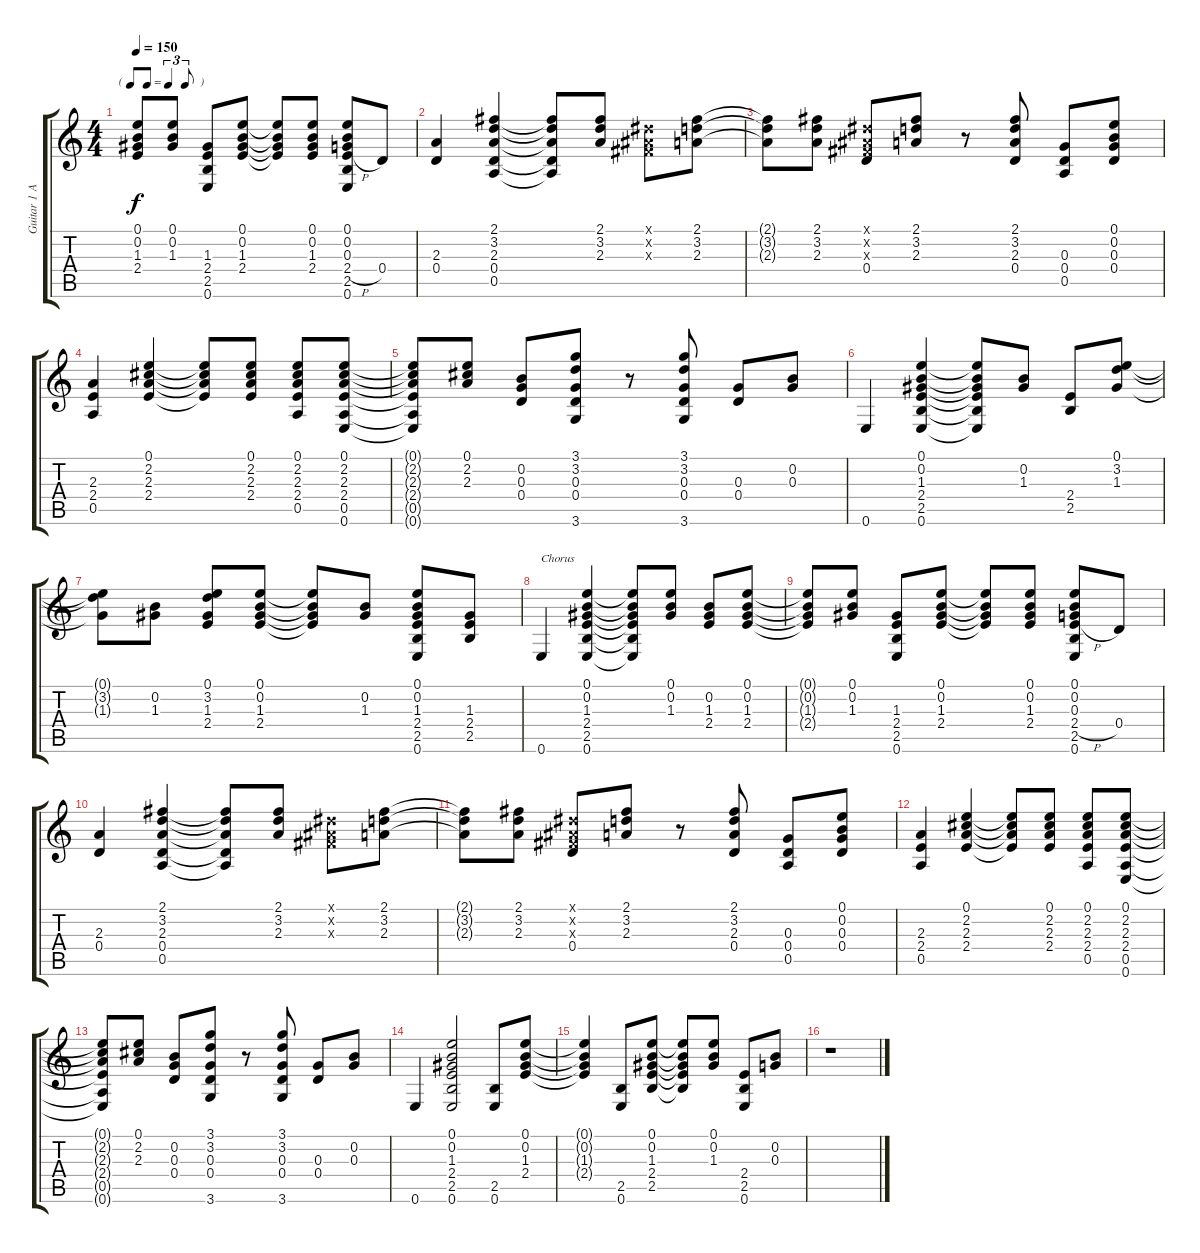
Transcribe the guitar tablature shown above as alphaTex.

\track ("Guitar 1 Ac" "Guitar 1 A") {instrument acousticguitarsteel}
\staff {score tabs}
\tuning (E4 B3 G3 D3 A2 E2) {hide}
\ts (4 4)
\tf triplet8th
\tempo 150
\clef g2
\ks c
(0.1{t} 0.2{t} 1.3{t} 2.4{t}).8{dy f} (0.1 0.2 1.3).8 (1.3 2.4 2.5 0.6).8 (0.1 0.2 1.3 2.4).8 (0.1{t} 0.2{t} 1.3{t} 2.4{t}).8 (0.1 0.2 1.3 2.4).8 (0.1 0.2 0.3 2.4{h} 2.5 0.6).8 0.4.8 |
(2.3 0.4).4 (2.1 3.2 2.3 0.4 0.5).4 (2.1{t} 3.2{t} 2.3{t} 0.4{t} 0.5{t}).8 (2.1 3.2 2.3).8 (-1.1{x} -1.2{x} -1.3{x}).8 (2.1 3.2 2.3).8 |
(2.1{t} 3.2{t} 2.3{t}).8 (2.1 3.2 2.3).8 (-1.1{x} -1.2{x} -1.3{x} 0.4).8 (2.1 3.2 2.3).8 r.8 (2.1 3.2 2.3 0.4).8 (0.3 0.4 0.5).8 (0.1 0.2 0.3 0.4).8 |
(2.3 2.4 0.5).4 (0.1 2.2 2.3 2.4).4 (0.1{t} 2.2{t} 2.3{t} 2.4{t}).8 (0.1 2.2 2.3 2.4).8 (0.1 2.2 2.3 2.4 0.5).8 (0.1 2.2 2.3 2.4 0.5 0.6).8 |
(0.1{t} 2.2{t} 2.3{t} 2.4{t} 0.5{t} 0.6{t}).8 (0.1 2.2 2.3).8 (0.2 0.3 0.4).8 (3.1 3.2 0.3 0.4 3.6).8 r.8 (3.1 3.2 0.3 0.4 3.6).8 (0.3 0.4).8 (0.2 0.3).8 |
0.6.4 (0.1 0.2 1.3 2.4 2.5 0.6).4 (0.1{t} 0.2{t} 1.3{t} 2.4{t} 2.5{t} 0.6{t}).8 (0.2 1.3).8 (2.4 2.5).8 (0.1 3.2 1.3).8 |
(0.1{t} 3.2{t} 1.3{t}).8 (0.2 1.3).8 (0.1 3.2 1.3 2.4).8 (0.1 0.2 1.3 2.4).8 (0.1{t} 0.2{t} 1.3{t} 2.4{t}).8 (0.2 1.3).8 (0.1 0.2 1.3 2.4 2.5 0.6).8 (1.3 2.4 2.5).8 |
0.6.4{txt "Chorus"} (0.1 0.2 1.3 2.4 2.5 0.6).4 (0.1{t} 0.2{t} 1.3{t} 2.4{t} 2.5{t} 0.6{t}).8 (0.1 0.2 1.3).8 (0.2 1.3 2.4).8 (0.1 0.2 1.3 2.4).8 |
(0.1{t} 0.2{t} 1.3{t} 2.4{t}).8 (0.1 0.2 1.3).8 (1.3 2.4 2.5 0.6).8 (0.1 0.2 1.3 2.4).8 (0.1{t} 0.2{t} 1.3{t} 2.4{t}).8 (0.1 0.2 1.3 2.4).8 (0.1 0.2 0.3 2.4{h} 2.5 0.6).8 0.4.8 |
(2.3 0.4).4 (2.1 3.2 2.3 0.4 0.5).4 (2.1{t} 3.2{t} 2.3{t} 0.4{t} 0.5{t}).8 (2.1 3.2 2.3).8 (-1.1{x} -1.2{x} -1.3{x}).8 (2.1 3.2 2.3).8 |
(2.1{t} 3.2{t} 2.3{t}).8 (2.1 3.2 2.3).8 (-1.1{x} -1.2{x} -1.3{x} 0.4).8 (2.1 3.2 2.3).8 r.8 (2.1 3.2 2.3 0.4).8 (0.3 0.4 0.5).8 (0.1 0.2 0.3 0.4).8 |
(2.3 2.4 0.5).4 (0.1 2.2 2.3 2.4).4 (0.1{t} 2.2{t} 2.3{t} 2.4{t}).8 (0.1 2.2 2.3 2.4).8 (0.1 2.2 2.3 2.4 0.5).8 (0.1 2.2 2.3 2.4 0.5 0.6).8 |
(0.1{t} 2.2{t} 2.3{t} 2.4{t} 0.5{t} 0.6{t}).8 (0.1 2.2 2.3).8 (0.2 0.3 0.4).8 (3.1 3.2 0.3 0.4 3.6).8 r.8 (3.1 3.2 0.3 0.4 3.6).8 (0.3 0.4).8 (0.2 0.3).8 |
0.6.4 (0.1 0.2 1.3 2.4 2.5 0.6).2 (2.5 0.6).8 (0.1 0.2 1.3 2.4).8 |
(0.1{t} 0.2{t} 1.3{t} 2.4{t}).4 (2.5 0.6).8 (0.1 0.2 1.3 2.4 2.5).8 (0.1{t} 0.2{t} 1.3{t} 2.4{t} 2.5{t}).8 (0.1 0.2 1.3).8 (2.4 2.5 0.6).8 (0.2 0.3).8 |
r.1
